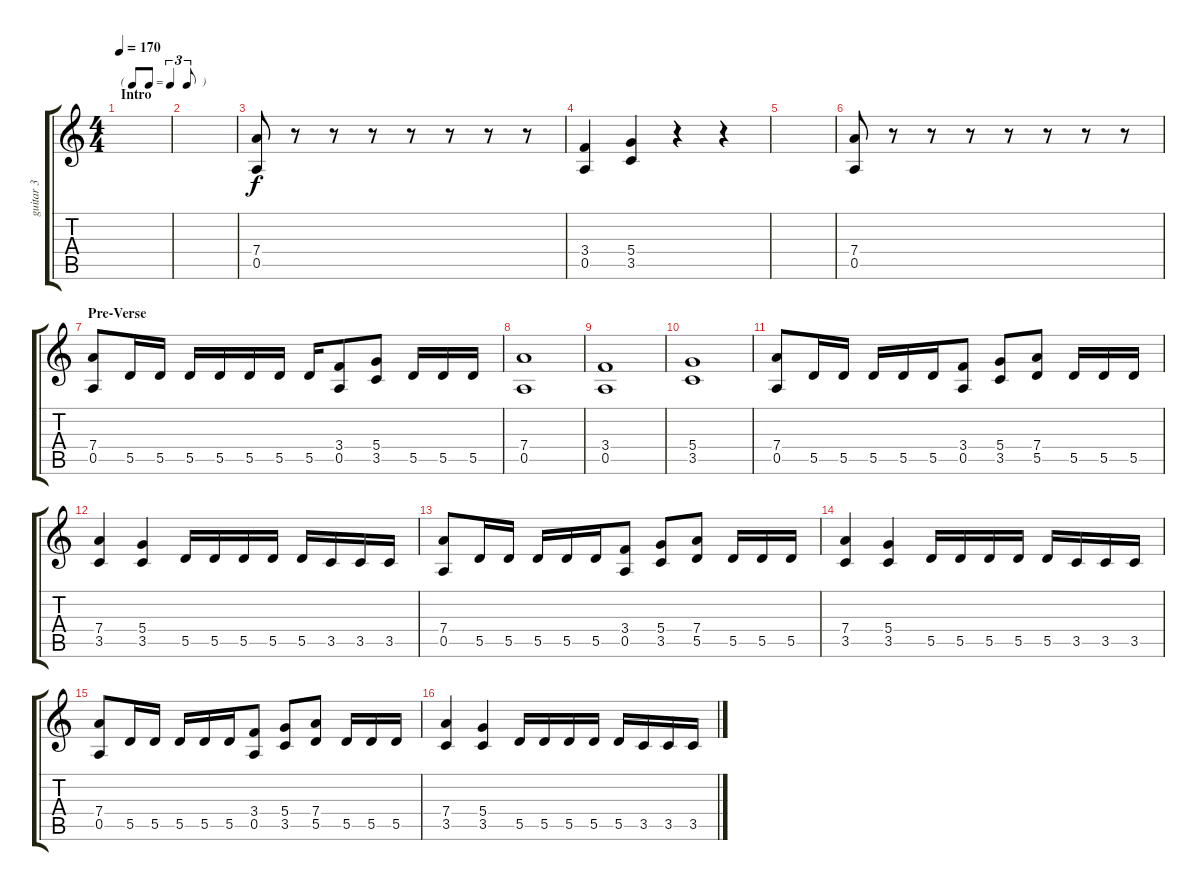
\track ("guitar 3" "guitar 3") {instrument distortionguitar}
\staff {score tabs}
\tuning (E4 B3 G3 D3 A2 E2) {hide}
\ts (4 4)
\tf triplet8th
\section ("" "Intro")
\tempo 170
\clef g2
\ks c
|
|
(7.4 0.5).8 r.8 r.8 r.8 r.8 r.8 r.8 r.8 |
(3.4 0.5).4 (5.4 3.5).4 r.4 r.4 |
|
(7.4 0.5).8 r.8 r.8 r.8 r.8 r.8 r.8 r.8 |
\section ("" "Pre-Verse")
(7.4 0.5).8 5.5.16 5.5.16 5.5.16 5.5.16 5.5.16 5.5.16 5.5.16 (3.4 0.5).8 (5.4 3.5).8 5.5.16 5.5.16 5.5.16 |
(7.4 0.5).1 |
(3.4 0.5).1 |
(5.4 3.5).1 |
(7.4 0.5).8 5.5.16 5.5.16 5.5.16 5.5.16 5.5.16 (3.4 0.5).8 (5.4 3.5).8 (7.4 5.5).8 5.5.16 5.5.16 5.5.16 |
(7.4 3.5).4 (5.4 3.5).4 5.5.16 5.5.16 5.5.16 5.5.16 5.5.16 3.5.16 3.5.16 3.5.16 |
(7.4 0.5).8 5.5.16 5.5.16 5.5.16 5.5.16 5.5.16 (3.4 0.5).8 (5.4 3.5).8 (7.4 5.5).8 5.5.16 5.5.16 5.5.16 |
(7.4 3.5).4 (5.4 3.5).4 5.5.16 5.5.16 5.5.16 5.5.16 5.5.16 3.5.16 3.5.16 3.5.16 |
(7.4 0.5).8 5.5.16 5.5.16 5.5.16 5.5.16 5.5.16 (3.4 0.5).8 (5.4 3.5).8 (7.4 5.5).8 5.5.16 5.5.16 5.5.16 |
(7.4 3.5).4 (5.4 3.5).4 5.5.16 5.5.16 5.5.16 5.5.16 5.5.16 3.5.16 3.5.16 3.5.16
